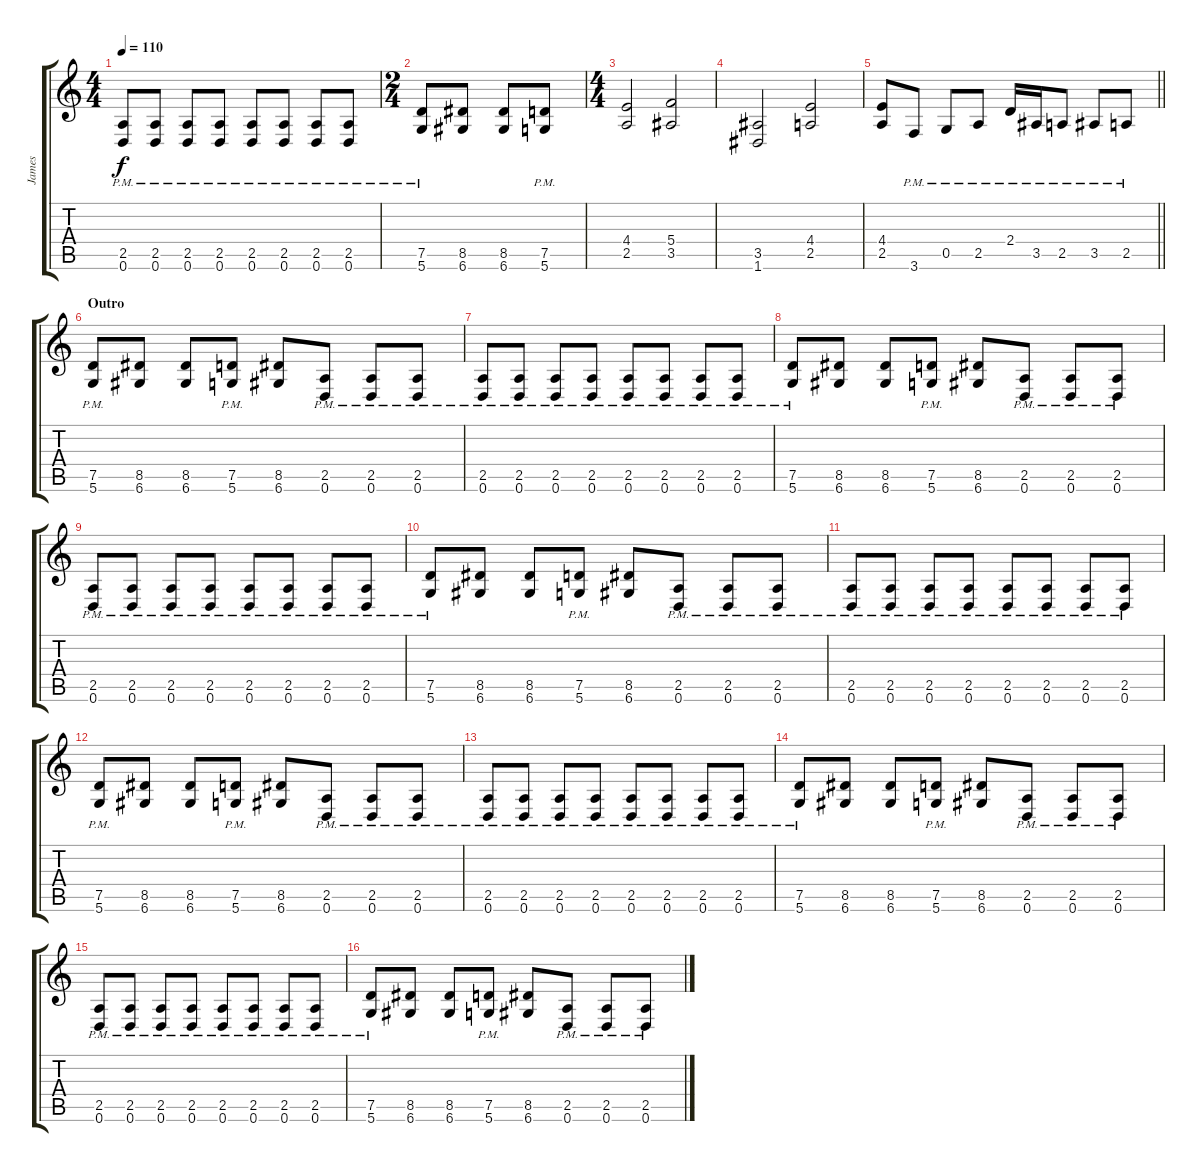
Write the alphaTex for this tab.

\track ("James" "James") {instrument distortionguitar}
\staff {score tabs}
\tuning (D4 A3 F3 C3 G2 D2) {hide}
\ts (4 4)
\tempo 110
\clef g2
\ks c
(2.5{pm} 0.6{pm}).8{dy f} (2.5{pm} 0.6{pm}).8 (2.5{pm} 0.6{pm}).8 (2.5{pm} 0.6{pm}).8 (2.5{pm} 0.6{pm}).8 (2.5{pm} 0.6{pm}).8 (2.5{pm} 0.6{pm}).8 (2.5{pm} 0.6{pm}).8 |
\ts (2 4)
(7.5{pm} 5.6{pm}).8 (8.5 6.6).8 (8.5 6.6).8 (7.5{pm} 5.6{pm}).8 |
\ts (4 4)
(4.4 2.5).2 (5.4 3.5).2 |
(3.5 1.6).2 (4.4 2.5).2 |
\barLineRight lightlight
(4.4 2.5).8 3.6{pm}.8 0.5{pm}.8 2.5{pm}.8 2.4{pm}.16 3.5{pm}.16 2.5{pm}.8 3.5{pm}.8 2.5{pm}.8 |
\section ("" "Outro")
(7.5{pm} 5.6{pm}).8 (8.5 6.6).8 (8.5 6.6).8 (7.5{pm} 5.6{pm}).8 (8.5 6.6).8 (2.5{pm} 0.6{pm}).8 (2.5{pm} 0.6{pm}).8 (2.5{pm} 0.6{pm}).8 |
(2.5{pm} 0.6{pm}).8 (2.5{pm} 0.6{pm}).8 (2.5{pm} 0.6{pm}).8 (2.5{pm} 0.6{pm}).8 (2.5{pm} 0.6{pm}).8 (2.5{pm} 0.6{pm}).8 (2.5{pm} 0.6{pm}).8 (2.5{pm} 0.6{pm}).8 |
(7.5{pm} 5.6{pm}).8 (8.5 6.6).8 (8.5 6.6).8 (7.5{pm} 5.6{pm}).8 (8.5 6.6).8 (2.5{pm} 0.6{pm}).8 (2.5{pm} 0.6{pm}).8 (2.5{pm} 0.6{pm}).8 |
(2.5{pm} 0.6{pm}).8 (2.5{pm} 0.6{pm}).8 (2.5{pm} 0.6{pm}).8 (2.5{pm} 0.6{pm}).8 (2.5{pm} 0.6{pm}).8 (2.5{pm} 0.6{pm}).8 (2.5{pm} 0.6{pm}).8 (2.5{pm} 0.6{pm}).8 |
(7.5{pm} 5.6{pm}).8 (8.5 6.6).8 (8.5 6.6).8 (7.5{pm} 5.6{pm}).8 (8.5 6.6).8 (2.5{pm} 0.6{pm}).8 (2.5{pm} 0.6{pm}).8 (2.5{pm} 0.6{pm}).8 |
(2.5{pm} 0.6{pm}).8 (2.5{pm} 0.6{pm}).8 (2.5{pm} 0.6{pm}).8 (2.5{pm} 0.6{pm}).8 (2.5{pm} 0.6{pm}).8 (2.5{pm} 0.6{pm}).8 (2.5{pm} 0.6{pm}).8 (2.5{pm} 0.6{pm}).8 |
(7.5{pm} 5.6{pm}).8 (8.5 6.6).8 (8.5 6.6).8 (7.5{pm} 5.6{pm}).8 (8.5 6.6).8 (2.5{pm} 0.6{pm}).8 (2.5{pm} 0.6{pm}).8 (2.5{pm} 0.6{pm}).8 |
(2.5{pm} 0.6{pm}).8 (2.5{pm} 0.6{pm}).8 (2.5{pm} 0.6{pm}).8 (2.5{pm} 0.6{pm}).8 (2.5{pm} 0.6{pm}).8 (2.5{pm} 0.6{pm}).8 (2.5{pm} 0.6{pm}).8 (2.5{pm} 0.6{pm}).8 |
(7.5{pm} 5.6{pm}).8 (8.5 6.6).8 (8.5 6.6).8 (7.5{pm} 5.6{pm}).8 (8.5 6.6).8 (2.5{pm} 0.6{pm}).8 (2.5{pm} 0.6{pm}).8 (2.5{pm} 0.6{pm}).8 |
(2.5{pm} 0.6{pm}).8 (2.5{pm} 0.6{pm}).8 (2.5{pm} 0.6{pm}).8 (2.5{pm} 0.6{pm}).8 (2.5{pm} 0.6{pm}).8 (2.5{pm} 0.6{pm}).8 (2.5{pm} 0.6{pm}).8 (2.5{pm} 0.6{pm}).8 |
(7.5{pm} 5.6{pm}).8 (8.5 6.6).8 (8.5 6.6).8 (7.5{pm} 5.6{pm}).8 (8.5 6.6).8 (2.5{pm} 0.6{pm}).8 (2.5{pm} 0.6{pm}).8 (2.5{pm} 0.6{pm}).8
